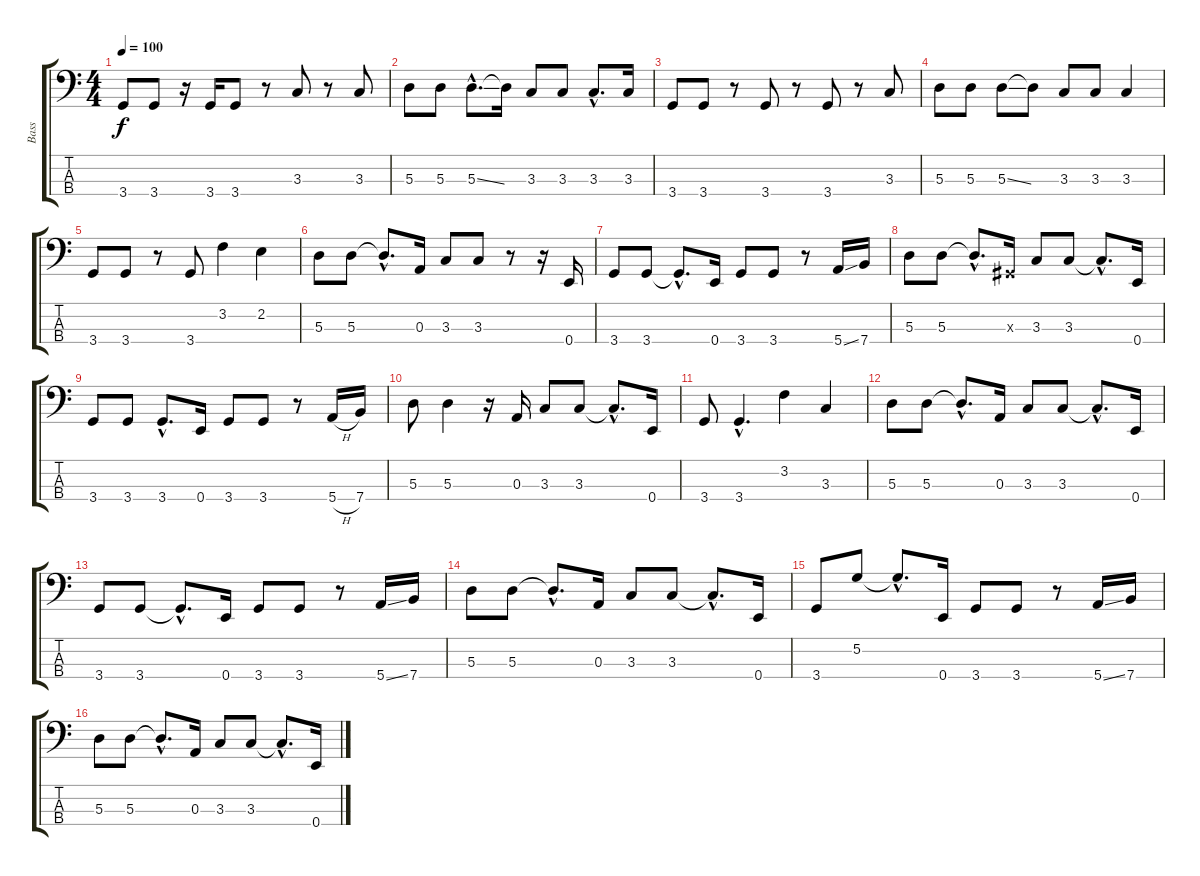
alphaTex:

\track ("Bass" "Bass") {instrument electricbassfinger}
\staff {score tabs}
\tuning (G2 D2 A1 E1) {hide}
\ts (4 4)
\tempo 100
\clef f4
\ks c
3.4.8{dy f} 3.4.8 r.16 3.4.16 3.4.8 r.8 3.3.8 r.8 3.3.8 |
5.3.8 5.3.8 5.3{ss hac}.8{d} 5.3{t}.16 3.3.8 3.3.8 3.3{hac}.8{d} 3.3.16 |
3.4.8 3.4.8 r.8 3.4.8 r.8 3.4.8 r.8 3.3.8 |
5.3.8 5.3.8 5.3{ss}.8 5.3{t}.8 3.3.8 3.3.8 3.3.4 |
3.4.8 3.4.8 r.8 3.4.8 3.2.4 2.2.4 |
5.3.8 5.3.8 5.3{hac t}.8{d} 0.3.16 3.3.8 3.3.8 r.8 r.16 0.4.16 |
3.4.8 3.4.8 3.4{hac t}.8{d} 0.4.16 3.4.8 3.4.8 r.8 5.4{ss}.16 7.4.16 |
5.3.8 5.3.8 5.3{hac t}.8{d} -1.3{x}.16 3.3.8 3.3.8 3.3{hac t}.8{d} 0.4.16 |
3.4.8 3.4.8 3.4{hac}.8{d} 0.4.16 3.4.8 3.4.8 r.8 5.4{h}.16 7.4.16 |
5.3.8 5.3.4 r.16 0.3.16 3.3.8 3.3.8 3.3{hac t}.8{d} 0.4.16 |
3.4.8 3.4{hac}.4{d} 3.2.4 3.3.4 |
5.3.8 5.3.8 5.3{hac t}.8{d} 0.3.16 3.3.8 3.3.8 3.3{hac t}.8{d} 0.4.16 |
3.4.8 3.4.8 3.4{hac t}.8{d} 0.4.16 3.4.8 3.4.8 r.8 5.4{ss}.16 7.4.16 |
5.3.8 5.3.8 5.3{hac t}.8{d} 0.3.16 3.3.8 3.3.8 3.3{hac t}.8{d} 0.4.16 |
3.4.8 5.2.8 5.2{hac t}.8{d} 0.4.16 3.4.8 3.4.8 r.8 5.4{ss}.16 7.4.16 |
5.3.8 5.3.8 5.3{hac t}.8{d} 0.3.16 3.3.8 3.3.8 3.3{hac t}.8{d} 0.4.16
